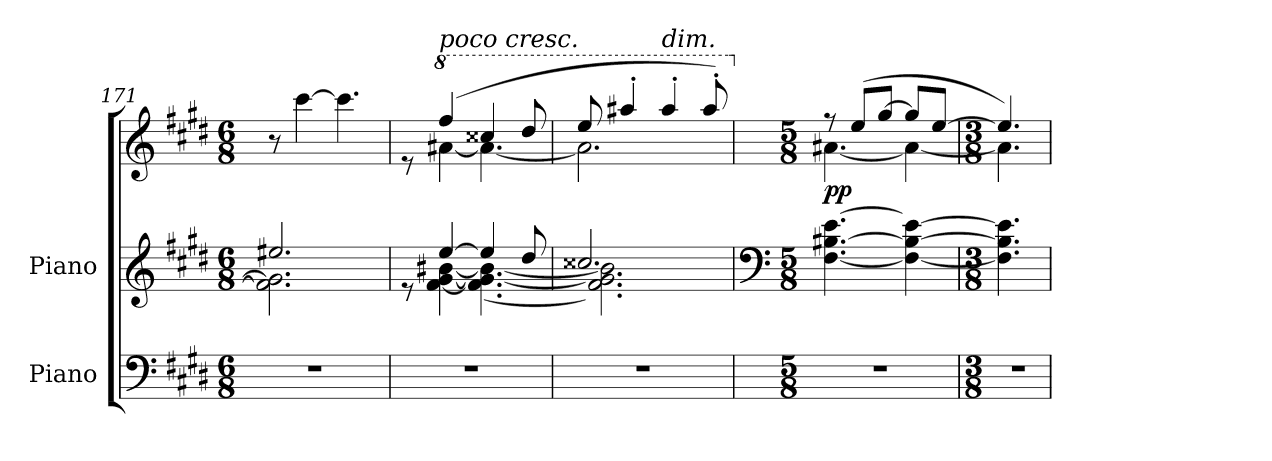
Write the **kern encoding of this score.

**kern	**kern	**kern	**dynam
*part2	*part1	*part1	*part1
*staff3	*staff2	*staff1	*staff1/2
*I"Piano	*I"Piano	*	*
*I'Pno	*I'Pno	*	*
*clefF4	*clefG2	*clefG2	*
*k[f#c#g#d#]	*k[f#c#g#d#]	*k[f#c#g#d#]	*
*M6/8	*M6/8	*M6/8	*
=171	=171	=171	=171
*	*^	*	*
2.r	2.ee#X/	2.f#\] 2.g#\]	8r	.
.	.	.	[4ccc#\	.
.	.	.	4.ccc#\]	.
!!LO:LB:g=z
=172	=172	=172	=172	=172
*	*	*	*^	*
2.r	8re	8ryy	8re	8ryy	.
*	*	*	*8va	*	*
!	!	!	!LO:TX:a:i:t=poco cresc.	!	!
.	[4ee/	[4f#\ [4g#\ [4b#X\	(4fff#/	[4aa#X\	.
.	4ee/]	4.f#\_ 4.g#\_ 4.b#\_	4ccc##X/	4.aa#\_	.
.	8dd#/	.	8ddd#/	.	.
=173	=173	=173	=173	=173	=173
2.r	2.cc##X/	2.f#\] 2.g#\] 2.b#\]	8eee/	2.aa#\]	.
.	.	.	4aaa#X'/	.	.
!	!	!	!LO:TX:a:i:t=dim.	!	!
.	.	.	4aaa#'/	.	.
.	.	.	8aaa#'/)	.	.
*	*v	*v	*	*	*
=174	=174	=174	=174	=174
*	*clefF4	*	*	*
*M5/8	*M5/8	*M5/8	*	*
*	*	*X8va	*	*
!	!	!	!	!LO:DY:b
8%5r	[4.F#\ [4.B#X\ [4.e\	8r	[4.a#X\	pp
.	.	(8ee/L	.	.
.	.	[8gg#/J	.	.
.	4F#\_ 4B#\_ 4e\_	8gg#/L]	4a#\_	.
.	.	[8ee/J	.	.
=175	=175	=175	=175	=175
*M3/8	*M3/8	*M3/8	*	*
4.r	4.F#\] 4.B#\] 4.e\]	4.ee/])	4.a#\]	.
*	*	*v	*v	*
=	=	=	=
*-	*-	*-	*-
